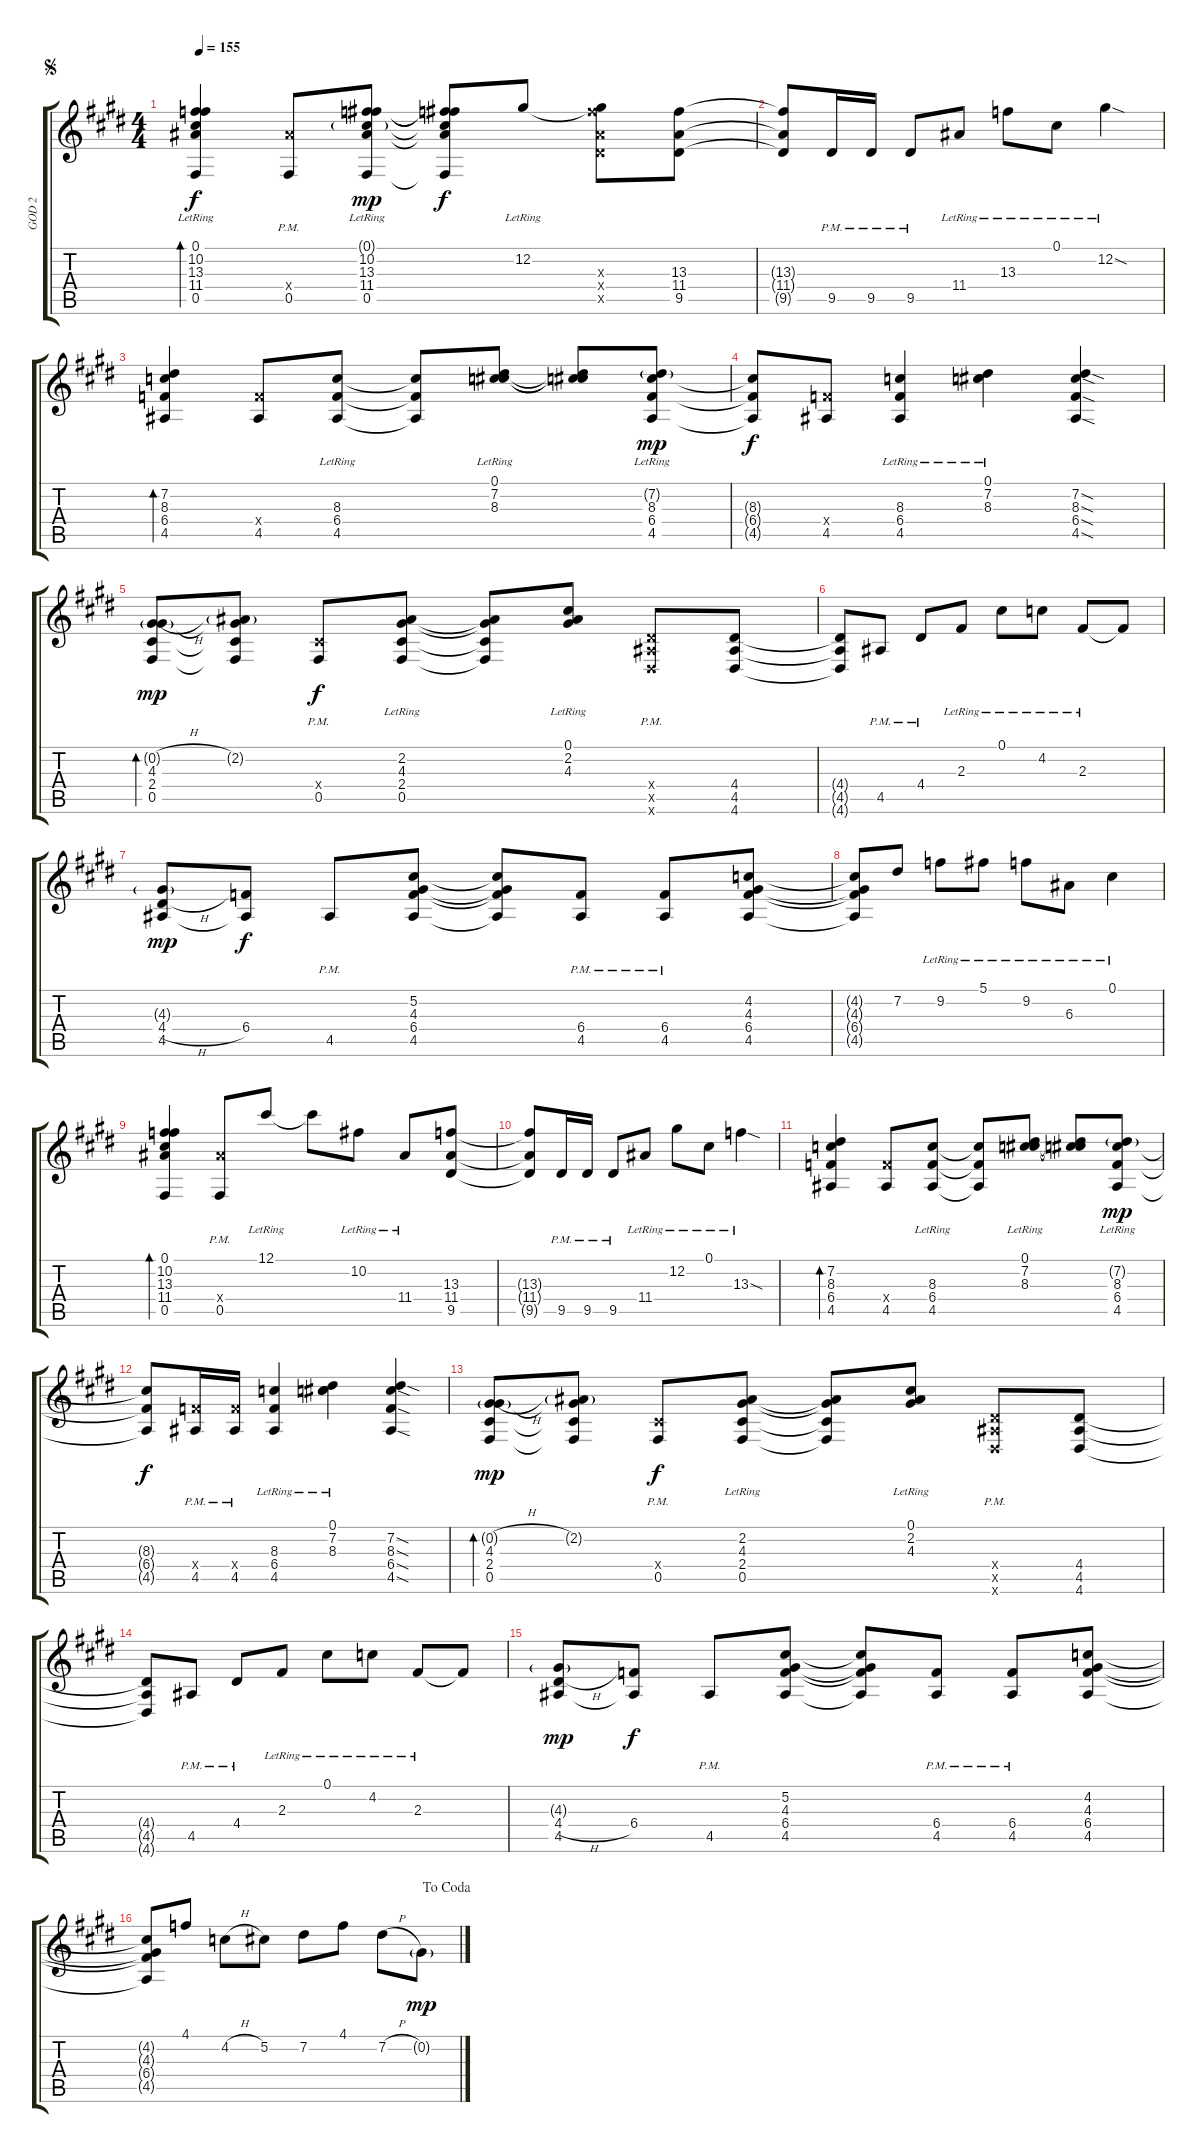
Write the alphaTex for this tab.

\track ("GOD 2" "GOD 2") {instrument distortionguitar}
\staff {score tabs}
\tuning (Db4 Ab3 E3 B2 Gb2 B1) {hide}
\ts (4 4)
\jump segno
\tempo 155
\clef g2
\ks e
(0.1{lr} 10.2{lr} 13.3{lr} 11.4{lr} 0.5{lr}).4{bd 30 dy f} (11.4{pm x} 0.5{pm}).8 (0.1{g lr} 10.2{lr} 13.3{lr} 11.4{lr} 0.5{lr}).8{dy mp} (0.1{t} 10.2{t} 13.3{t} 11.4{t} 0.5{t}).8{dy f} 12.2{lr}.8 (12.2{t} 13.3{x} 11.4{x} 9.5{x}).8 (13.3 11.4 9.5).8 |
(13.3{t} 11.4{t} 9.5{t}).8 9.5{pm}.16 9.5{pm}.16 9.5{pm}.8 11.4{lr}.8 13.3{lr}.8 0.1{lr}.8 12.2{sod lr}.4 |
(7.2 8.3 6.4 4.5).4{bd 30} (6.4{x} 4.5).8 (8.3{lr} 6.4{lr} 4.5{lr}).8 (8.3{t} 6.4{t} 4.5{t}).8 (0.1{lr} 7.2{lr} 8.3{lr}).8 (0.1{t} 7.2{t} 8.3{t}).8 (7.2{g lr} 8.3{lr} 6.4{lr} 4.5{lr}).8{dy mp} |
(8.3{t} 6.4{t} 4.5{t}).8{dy f} (6.4{x} 4.5).8 (8.3{lr} 6.4{lr} 4.5{lr}).4 (0.1{lr} 7.2{lr} 8.3{lr}).4 (7.2{sod} 8.3{sod} 6.4{sod} 4.5{sod}).4 |
(0.2{h g} 4.3 2.4 0.5).8{bd 30 dy mp} (2.2{g} 4.3{t} 2.4{t} 0.5{t}).8 (2.4{pm x} 0.5{pm}).8{dy f} (2.2{lr} 4.3{lr} 2.4{lr} 0.5{lr}).8 (2.2{t} 4.3{t} 2.4{t} 0.5{t}).8 (0.1{lr} 2.2{lr} 4.3{lr}).8 (4.4{pm x} 4.5{pm x} 4.6{pm x}).8 (4.4 4.5 4.6).8 |
(4.4{t} 4.5{t} 4.6{t}).8 4.5{pm}.8 4.4{pm}.8 2.3{lr}.8 0.1{lr}.8 4.2{lr}.8 2.3{lr}.8 2.3{t}.8 |
(4.3{g} 4.4{h} 4.5).8{dy mp} (6.4 4.5{t}).8{dy f} 4.5{pm}.8 (5.2 4.3 6.4 4.5).8 (5.2{t} 4.3{t} 6.4{t} 4.5{t}).8 (6.4{pm} 4.5{pm}).8 (6.4{pm} 4.5{pm}).8 (4.2 4.3 6.4 4.5).8 |
(4.2{t} 4.3{t} 6.4{t} 4.5{t}).8 7.2.8 9.2{lr}.8 5.1{lr}.8 9.2{lr}.8 6.3{lr}.8 0.1{lr}.4 |
(0.1 10.2 13.3 11.4 0.5).4{bd 30} (11.4{pm x} 0.5{pm}).8 12.1{lr}.8 12.1{t}.8 10.2{lr}.8 11.4{lr}.8 (13.3 11.4 9.5).8 |
(13.3{t} 11.4{t} 9.5{t}).8 9.5{pm}.16 9.5{pm}.16 9.5{pm}.8 11.4{lr}.8 12.2{lr}.8 0.1{lr}.8 13.3{sod lr}.4 |
(7.2 8.3 6.4 4.5).4{bd 30} (6.4{x} 4.5).8 (8.3{lr} 6.4{lr} 4.5{lr}).8 (8.3{t} 6.4{t} 4.5{t}).8 (0.1{lr} 7.2{lr} 8.3{lr}).8 (0.1{t} 7.2{t} 8.3{t}).8 (7.2{g lr} 8.3{lr} 6.4{lr} 4.5{lr}).8{dy mp} |
(8.3{t} 6.4{t} 4.5{t}).8{dy f} (6.4{pm x} 4.5{pm}).16 (6.4{pm x} 4.5{pm}).16 (8.3{lr} 6.4{lr} 4.5{lr}).4 (0.1{lr} 7.2{lr} 8.3{lr}).4 (7.2{sod} 8.3{sod} 6.4{sod} 4.5{sod}).4 |
(0.2{h g} 4.3 2.4 0.5).8{bd 30 dy mp} (2.2{g} 4.3{t} 2.4{t} 0.5{t}).8 (2.4{pm x} 0.5{pm}).8{dy f} (2.2{lr} 4.3{lr} 2.4{lr} 0.5{lr}).8 (2.2{t} 4.3{t} 2.4{t} 0.5{t}).8 (0.1{lr} 2.2{lr} 4.3{lr}).8 (4.4{pm x} 4.5{pm x} 4.6{pm x}).8 (4.4 4.5 4.6).8 |
(4.4{t} 4.5{t} 4.6{t}).8 4.5{pm}.8 4.4{pm}.8 2.3{lr}.8 0.1{lr}.8 4.2{lr}.8 2.3{lr}.8 2.3{t}.8 |
(4.3{g} 4.4{h} 4.5).8{dy mp} (6.4 4.5{t}).8{dy f} 4.5{pm}.8 (5.2 4.3 6.4 4.5).8 (5.2{t} 4.3{t} 6.4{t} 4.5{t}).8 (6.4{pm} 4.5{pm}).8 (6.4{pm} 4.5{pm}).8 (4.2 4.3 6.4 4.5).8 |
\jump dacoda
(4.2{t} 4.3{t} 6.4{t} 4.5{t}).8 4.1.8 4.2{h}.8 5.2.8 7.2.8 4.1.8 7.2{h}.8 0.2{g}.8{dy mp}
